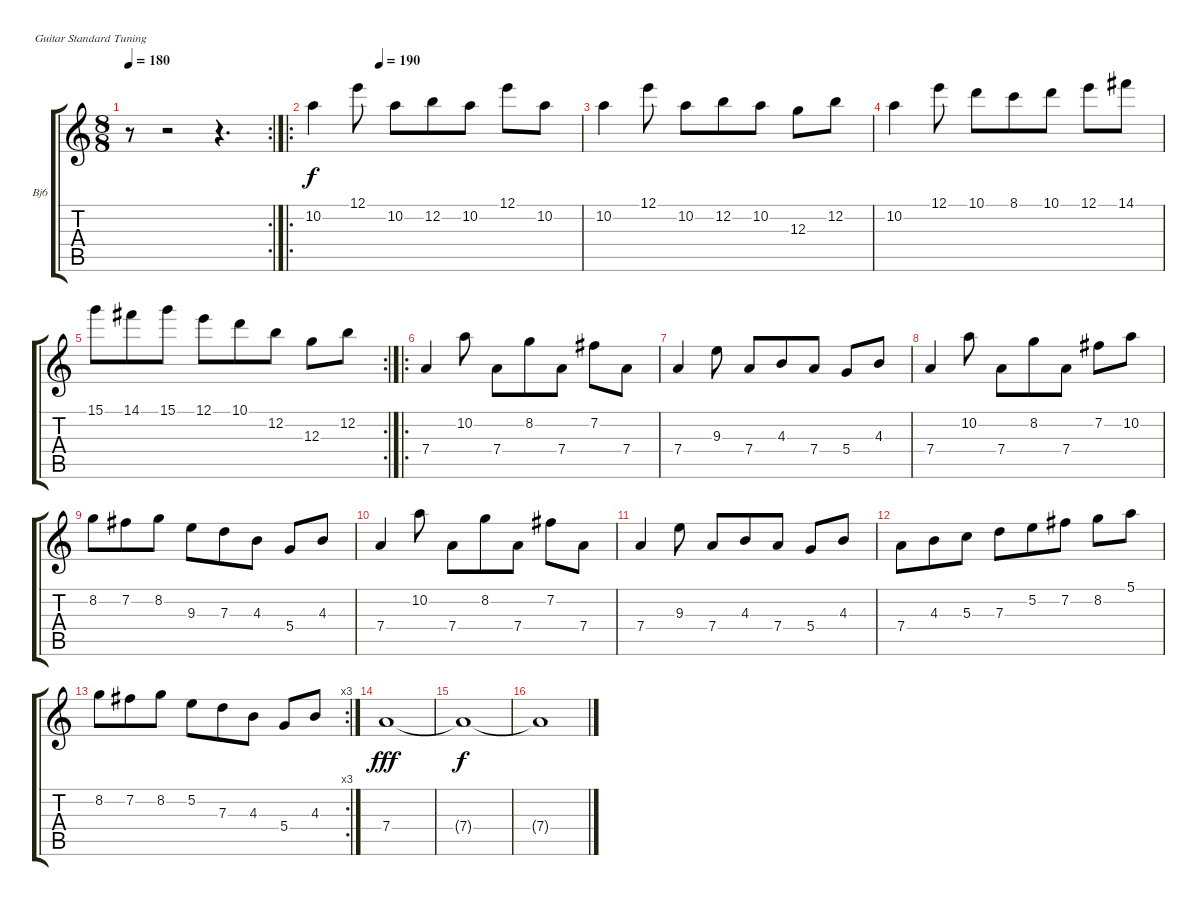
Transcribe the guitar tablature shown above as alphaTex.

\bracketExtendMode groupsimilarinstruments
\firstSystemTrackNameOrientation horizontal
\otherSystemsTrackNameOrientation horizontal
\track ("Pista 2" "Bj6") {instrument banjo}
\staff {score tabs}
\tuning (E4 B3 G3 D3 A2 E2)
\displaytranspose 12
\rc 2
\ts (8 8)
\tempo 180
\clef g2
\ks c
r.8{dy f} r.2 r.4{d} |
\ro
\tempo (190 0.25)
10.2.4 12.1.8 10.2.8 12.2.8 10.2.8 12.1.8 10.2.8 |
10.2.4 12.1.8 10.2.8 12.2.8 10.2.8 12.3.8 12.2.8 |
10.2.4 12.1.8 10.1.8 8.1.8 10.1.8 12.1.8 14.1.8 |
\rc 2
15.1.8 14.1.8 15.1.8 12.1.8 10.1.8 12.2.8 12.3.8 12.2.8 |
\ro
7.4.4 10.2.8 7.4.8 8.2.8 7.4.8 7.2.8 7.4.8 |
7.4.4 9.3.8 7.4.8 4.3.8 7.4.8 5.4.8 4.3.8 |
7.4.4 10.2.8 7.4.8 8.2.8 7.4.8 7.2.8 10.2.8 |
8.2.8 7.2.8 8.2.8 9.3.8 7.3.8 4.3.8 5.4.8 4.3.8 |
7.4.4 10.2.8 7.4.8 8.2.8 7.4.8 7.2.8 7.4.8 |
7.4.4 9.3.8 7.4.8 4.3.8 7.4.8 5.4.8 4.3.8 |
7.4.8 4.3.8 5.3.8 7.3.8 5.2.8 7.2.8 8.2.8 5.1.8 |
\rc 3
8.2.8 7.2.8 8.2.8 5.2.8 7.3.8 4.3.8 5.4.8 4.3.8 |
7.4.1{dy fff} |
7.4{t}.1{dy f} |
7.4{t}.1
